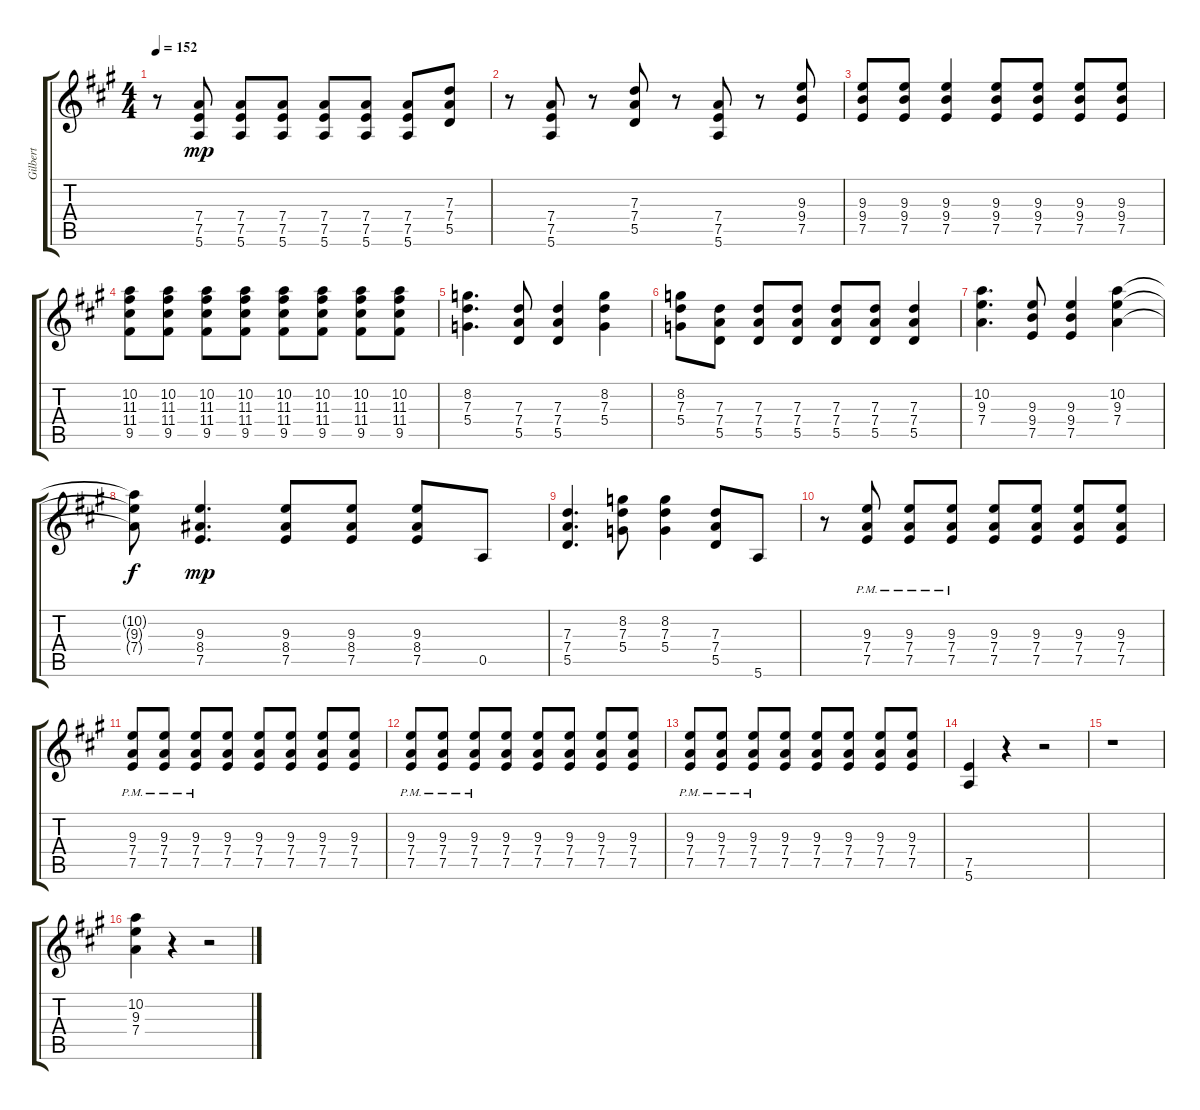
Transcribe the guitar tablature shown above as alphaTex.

\track ("Gilbert" "Gilbert") {instrument distortionguitar}
\staff {score tabs}
\tuning (E4 B3 G3 D3 A2 E2) {hide}
\ts (4 4)
\tempo 152
\clef g2
\ks a
r.8{dy mp} (7.4 7.5 5.6).8 (7.4 7.5 5.6).8 (7.4 7.5 5.6).8 (7.4 7.5 5.6).8 (7.4 7.5 5.6).8 (7.4 7.5 5.6).8 (7.3 7.4 5.5).8 |
r.8 (7.4 7.5 5.6).8 r.8 (7.3 7.4 5.5).8 r.8 (7.4 7.5 5.6).8 r.8 (9.3 9.4 7.5).8 |
(9.3 9.4 7.5).8 (9.3 9.4 7.5).8 (9.3 9.4 7.5).4 (9.3 9.4 7.5).8 (9.3 9.4 7.5).8 (9.3 9.4 7.5).8 (9.3 9.4 7.5).8 |
(10.2 11.3 11.4 9.5).8 (10.2 11.3 11.4 9.5).8 (10.2 11.3 11.4 9.5).8 (10.2 11.3 11.4 9.5).8 (10.2 11.3 11.4 9.5).8 (10.2 11.3 11.4 9.5).8 (10.2 11.3 11.4 9.5).8 (10.2 11.3 11.4 9.5).8 |
(8.2 7.3 5.4).4{d} (7.3 7.4 5.5).8 (7.3 7.4 5.5).4 (8.2 7.3 5.4).4 |
(8.2 7.3 5.4).8 (7.3 7.4 5.5).8 (7.3 7.4 5.5).8 (7.3 7.4 5.5).8 (7.3 7.4 5.5).8 (7.3 7.4 5.5).8 (7.3 7.4 5.5).4 |
(10.2 9.3 7.4).4{d} (9.3 9.4 7.5).8 (9.3 9.4 7.5).4 (10.2 9.3 7.4).4 |
(10.2{t} 9.3{t} 7.4{t}).8{dy f} (9.3 8.4 7.5).4{d dy mp} (9.3 8.4 7.5).8 (9.3 8.4 7.5).8 (9.3 8.4 7.5).8 0.5.8 |
(7.3 7.4 5.5).4{d} (8.2 7.3 5.4).8 (8.2 7.3 5.4).4 (7.3 7.4 5.5).8 5.6.8 |
r.8 (9.3{pm} 7.4{pm} 7.5{pm}).8 (9.3{pm} 7.4{pm} 7.5{pm}).8 (9.3{pm} 7.4{pm} 7.5{pm}).8 (9.3 7.4 7.5).8 (9.3 7.4 7.5).8 (9.3 7.4 7.5).8 (9.3 7.4 7.5).8 |
(9.3{pm} 7.4{pm} 7.5{pm}).8 (9.3{pm} 7.4{pm} 7.5{pm}).8 (9.3{pm} 7.4{pm} 7.5{pm}).8 (9.3 7.4 7.5).8 (9.3 7.4 7.5).8 (9.3 7.4 7.5).8 (9.3 7.4 7.5).8 (9.3 7.4 7.5).8 |
(9.3{pm} 7.4{pm} 7.5{pm}).8 (9.3{pm} 7.4{pm} 7.5{pm}).8 (9.3{pm} 7.4{pm} 7.5{pm}).8 (9.3 7.4 7.5).8 (9.3 7.4 7.5).8 (9.3 7.4 7.5).8 (9.3 7.4 7.5).8 (9.3 7.4 7.5).8 |
(9.3{pm} 7.4{pm} 7.5{pm}).8 (9.3{pm} 7.4{pm} 7.5{pm}).8 (9.3{pm} 7.4{pm} 7.5{pm}).8 (9.3 7.4 7.5).8 (9.3 7.4 7.5).8 (9.3 7.4 7.5).8 (9.3 7.4 7.5).8 (9.3 7.4 7.5).8 |
(7.5 5.6).4 r.4 r.2 |
r.1 |
(10.2 9.3 7.4).4 r.4 r.2
